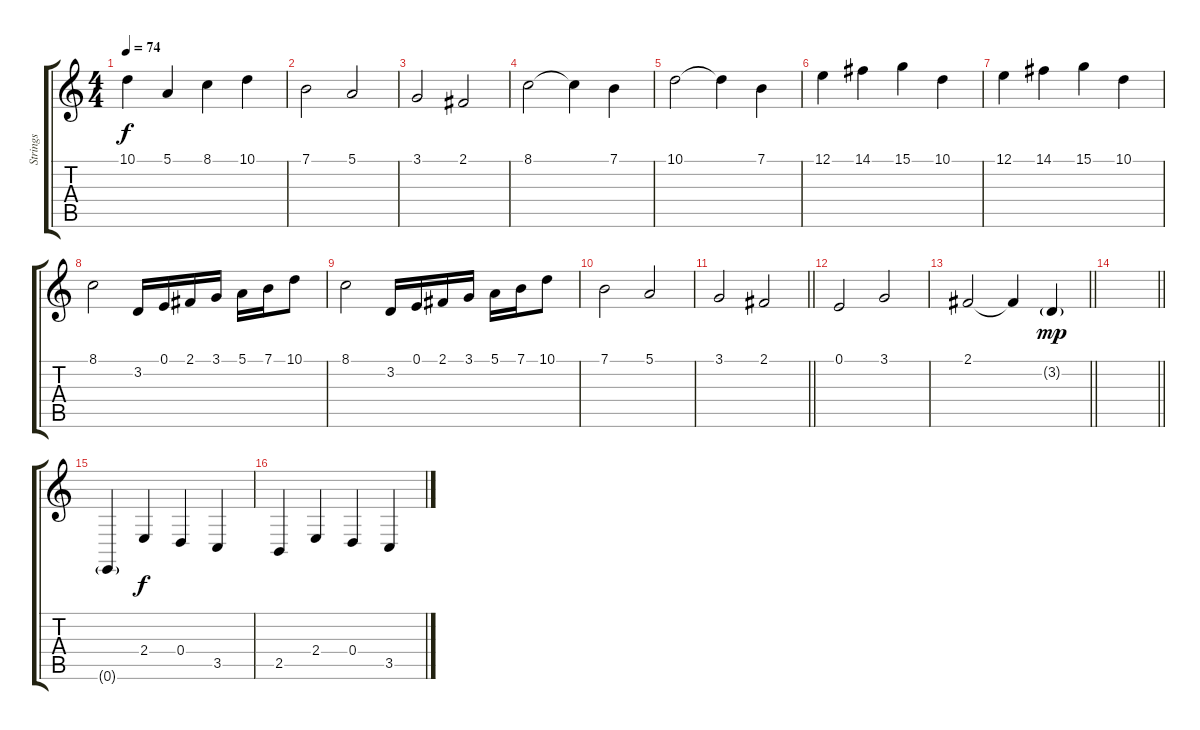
\track ("Strings" "Strings") {instrument stringensemble1}
\staff {score tabs}
\tuning (E4 B3 G3 D3 A2 E2) {hide}
\ts (4 4)
\tempo 74
\clef g2
\ks c
10.1.4{dy f} 5.1.4 8.1.4 10.1.4 |
7.1.2 5.1.2 |
3.1.2 2.1.2 |
8.1.2 8.1{t}.4 7.1.4 |
10.1.2 10.1{t}.4 7.1.4 |
12.1.4 14.1.4 15.1.4 10.1.4 |
12.1.4 14.1.4 15.1.4 10.1.4 |
8.1.2 3.2.16 0.1.16 2.1.16 3.1.16 5.1.16 7.1.16 10.1.8 |
8.1.2 3.2.16 0.1.16 2.1.16 3.1.16 5.1.16 7.1.16 10.1.8 |
7.1.2 5.1.2 |
\barLineRight lightlight
3.1.2 2.1.2 |
0.1.2 3.1.2 |
\barLineRight lightlight
2.1.2 2.1{t}.4 3.2{g}.4{dy mp} |
\barLineRight lightlight
|
0.6{g}.4{balance 0} 2.4.4{dy f} 0.4.4 3.5.4 |
2.5.4 2.4.4 0.4.4 3.5.4
